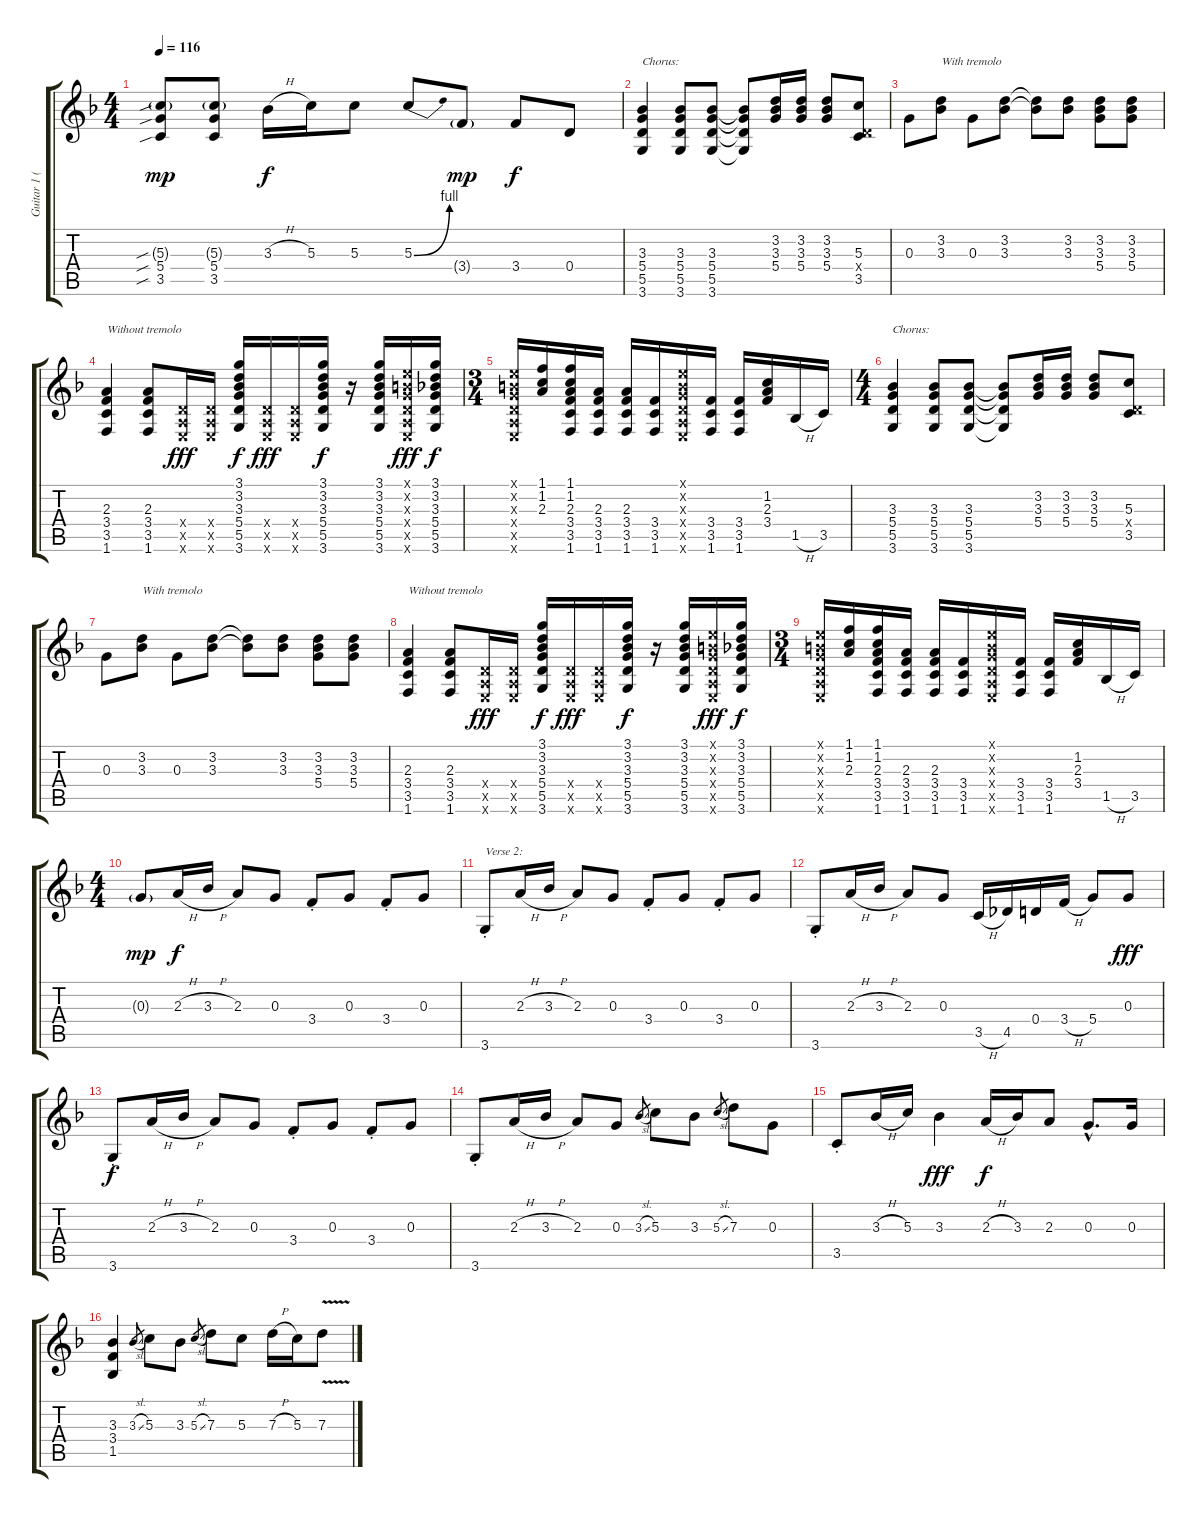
\track ("Guitar 1 (Left Channel)" "Guitar 1 (") {instrument overdrivenguitar}
\staff {score tabs}
\tuning (E4 B3 G3 D3 A2 E2) {hide}
\ts (4 4)
\tempo 116
\clef g2
\ks f
(5.3{sib g} 5.4{sib} 3.5{sib}).8{dy mp} (5.3{g} 5.4 3.5).8 3.3{h}.16{dy f} 5.3.16 5.3.8 5.3{be (bend 0 0 60 4)}.8 3.4{g}.8{dy mp} 3.4.8{dy f} 0.4.8 |
(3.3 5.4 5.5 3.6).4{txt "Chorus:"} (3.3 5.4 5.5 3.6).8 (3.3 5.4 5.5 3.6).8 (3.3{t} 5.4{t} 5.5{t} 3.6{t}).8 (3.2 3.3 5.4).16 (3.2 3.3 5.4).16 (3.2 3.3 5.4).8 (5.3 0.4{x} 3.5).8 |
0.3.8 (3.2 3.3).8{txt "With tremolo"} 0.3.8 (3.2 3.3).8 (3.2{t} 3.3{t}).8 (3.2 3.3).8 (3.2 3.3 5.4).8 (3.2 3.3 5.4).8 |
(2.3 3.4 3.5 1.6).4{txt "Without tremolo "} (2.3 3.4 3.5 1.6).8 (0.4{x} 0.5{x} 0.6{x}).16{dy fff} (0.4{x} 0.5{x} 0.6{x}).16 (3.1 3.2 3.3 5.4 5.5 3.6).16{dy f} (0.4{x} 0.5{x} 0.6{x}).16{dy fff} (0.4{x} 0.5{x} 0.6{x}).16 (3.1 3.2 3.3 5.4 5.5 3.6).16{dy f} r.16 (3.1 3.2 3.3 5.4 5.5 3.6).16 (0.1{x} 0.2{x} 0.3{x} 0.4{x} 0.5{x} 0.6{x}).16{dy fff} (3.1 3.2 3.3 5.4 5.5 3.6).16{dy f} |
\ts (3 4)
(0.1{x} 0.2{x} 0.3{x} 0.4{x} 0.5{x} 0.6{x}).16 (1.1 1.2 2.3).16 (1.1 1.2 2.3 3.4 3.5 1.6).16 (2.3 3.4 3.5 1.6).16 (2.3 3.4 3.5 1.6).16 (3.4 3.5 1.6).16 (0.1{x} 0.2{x} 0.3{x} 0.4{x} 0.5{x} 0.6{x}).16 (3.4 3.5 1.6).16 (3.4 3.5 1.6).16 (1.2 2.3 3.4).16 1.5{h}.16 3.5.16 |
\ts (4 4)
(3.3 5.4 5.5 3.6).4{txt "Chorus:"} (3.3 5.4 5.5 3.6).8 (3.3 5.4 5.5 3.6).8 (3.3{t} 5.4{t} 5.5{t} 3.6{t}).8 (3.2 3.3 5.4).16 (3.2 3.3 5.4).16 (3.2 3.3 5.4).8 (5.3 0.4{x} 3.5).8 |
0.3.8 (3.2 3.3).8{txt "With tremolo"} 0.3.8 (3.2 3.3).8 (3.2{t} 3.3{t}).8 (3.2 3.3).8 (3.2 3.3 5.4).8 (3.2 3.3 5.4).8 |
(2.3 3.4 3.5 1.6).4{txt "Without tremolo "} (2.3 3.4 3.5 1.6).8 (0.4{x} 0.5{x} 0.6{x}).16{dy fff} (0.4{x} 0.5{x} 0.6{x}).16 (3.1 3.2 3.3 5.4 5.5 3.6).16{dy f} (0.4{x} 0.5{x} 0.6{x}).16{dy fff} (0.4{x} 0.5{x} 0.6{x}).16 (3.1 3.2 3.3 5.4 5.5 3.6).16{dy f} r.16 (3.1 3.2 3.3 5.4 5.5 3.6).16 (0.1{x} 0.2{x} 0.3{x} 0.4{x} 0.5{x} 0.6{x}).16{dy fff} (3.1 3.2 3.3 5.4 5.5 3.6).16{dy f} |
\ts (3 4)
(0.1{x} 0.2{x} 0.3{x} 0.4{x} 0.5{x} 0.6{x}).16 (1.1 1.2 2.3).16 (1.1 1.2 2.3 3.4 3.5 1.6).16 (2.3 3.4 3.5 1.6).16 (2.3 3.4 3.5 1.6).16 (3.4 3.5 1.6).16 (0.1{x} 0.2{x} 0.3{x} 0.4{x} 0.5{x} 0.6{x}).16 (3.4 3.5 1.6).16 (3.4 3.5 1.6).16 (1.2 2.3 3.4).16 1.5{h}.16 3.5.16 |
\ts (4 4)
0.3{g}.8{dy mp} 2.3{h}.16{dy f} 3.3{h}.16 2.3.8 0.3.8 3.4{st}.8 0.3.8 3.4{st}.8 0.3.8 |
3.6{st}.8{txt "Verse 2:"} 2.3{h}.16 3.3{h}.16 2.3.8 0.3.8 3.4{st}.8 0.3.8 3.4{st}.8 0.3.8 |
3.6{st}.8 2.3{h}.16 3.3{h}.16 2.3.8 0.3.8 3.5{h}.16 4.5.16 0.4.16 3.4{h}.16 5.4.8 0.3.8{dy fff} |
3.6{st}.8{dy f} 2.3{h}.16 3.3{h}.16 2.3.8 0.3.8 3.4{st}.8 0.3.8 3.4{st}.8 0.3.8 |
3.6{st}.8 2.3{h}.16 3.3{h}.16 2.3.8 0.3.8 3.3{sl}.8{gr} 5.3.8 3.3.8 5.3{sl}.8{gr} 7.3.8 0.3.8 |
3.5{st}.8 3.3{h}.16 5.3.16 3.3.4{dy fff} 2.3{h}.16{dy f} 3.3.16 2.3.8 0.3{hac}.8{d} 0.3.16 |
(3.3 3.4 1.5).4 3.3{sl}.8{gr} 5.3.8 3.3.8 5.3{sl}.8{gr} 7.3.8 5.3.8 7.3{h}.16 5.3.16 7.3{v}.8
